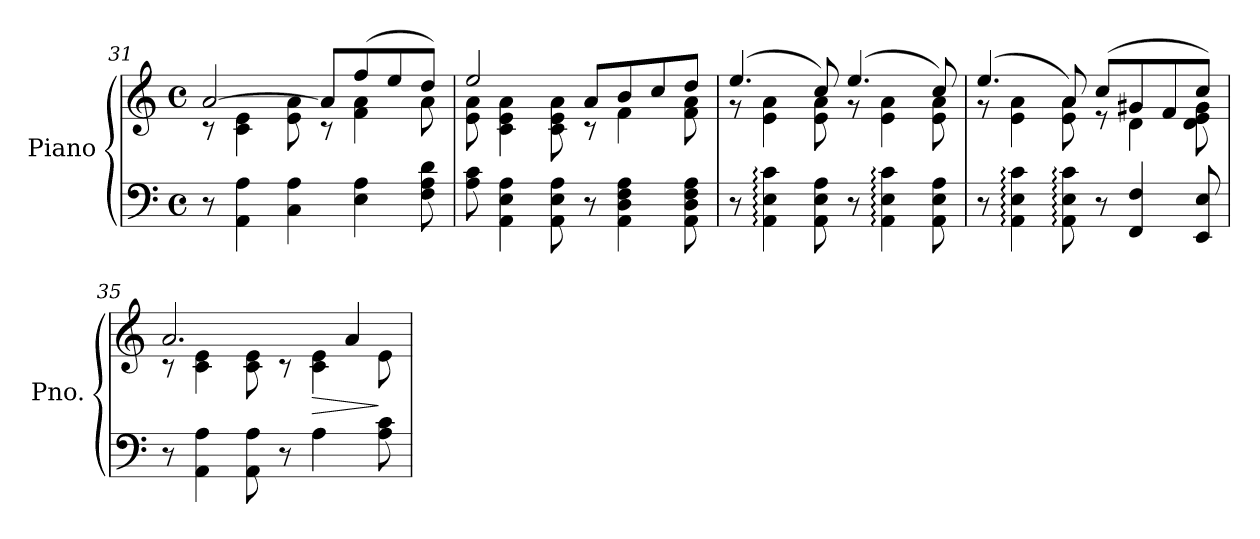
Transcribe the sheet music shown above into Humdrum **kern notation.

**kern	**kern	**dynam
*part1	*part1	*part1
*staff2	*staff1	*staff1/2
*I"Piano	*	*
*I'Pno.	*	*
!!LO:LB:g=z
*clefF4	*clefG2	*
*k[]	*k[]	*
*M4/4	*M4/4	*
*met(c)	*met(c)	*
=31	=31	=31
*	*^	*
8r	[2a/	8r	.
4AA\ 4A\	.	4c\ 4e\	.
4C\ 4A\	.	8e\ 8a\	.
.	8a/L]	8r	.
4E\ 4A\	(>8ff/	4f\ 4a\	.
.	8ee/	.	.
8F\ 8A\ 8d\	8dd/J)	8a\	.
=32	=32	=32	=32
8A\ 8c\	2ee/	8e\ 8a\	.
4AA\ 4E\ 4A\	.	4c\ 4e\ 4a\	.
8AA\ 8E\ 8A\	.	8c\ 8e\ 8a\	.
8r	8a/L	8r	.
4AA\ 4D\ 4F\ 4A\	8b/	4f\	.
.	8cc/	.	.
8AA\ 8D\ 8F\ 8A\	8dd/J	8f\ 8a\	.
=33	=33	=33	=33
8r	(>4.ee/	8r	.
4AA\: 4E\: 4c\:	.	4e\ 4a\	.
8AA\ 8E\ 8A\	8cc/)	8e\ 8a\	.
8r	(>4.ee/	8r	.
4AA\: 4E\: 4c\:	.	4e\ 4a\	.
8AA\ 8E\ 8A\	8cc/)	8e\ 8a\	.
=34	=34	=34	=34
8r	(>4.ee/	8r	.
4AA\: 4E\: 4c\:	.	4e\ 4a\	.
8AA\: 8E\: 8c\:	8a/)	8e\ 8a\	.
8r	(>8cc/L	8r	.
4FF/ 4F/	8g#X/	4d\	.
.	8f/	.	.
8EE/ 8E/	8cc/J)	8d\ 8e\ 8g#\	.
!!LO:LB:g=z	!!
=35	=35	=35	=35
8r	2.a/	8r	.
4AA\ 4A\	.	4c\ 4e\	.
8AA\ 8A\	.	8c\ 8e\	.
8r	.	8r	.
!	!	!	!LO:HP:b
4A\	.	4c\ 4e\	>
.	4a/	.	.
8A\ 8c\	.	8e\	]
*	*v	*v	*
=	=	=
*-	*-	*-
